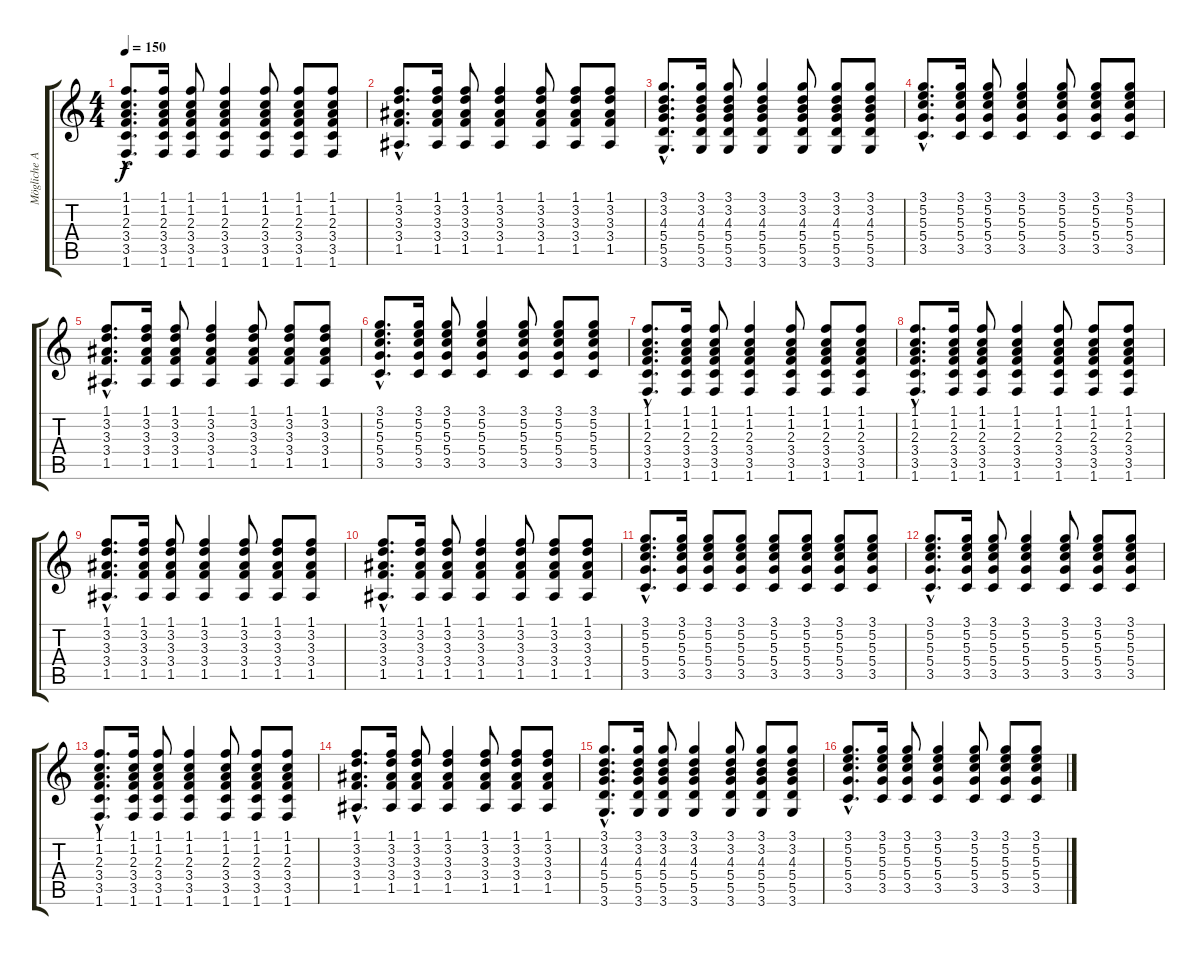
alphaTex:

\track ("Mögliche Akkorde" "Mögliche A") {instrument acousticguitarsteel}
\staff {score tabs}
\tuning (E4 B3 G3 D3 A2 E2) {hide}
\ts (4 4)
\tempo 150
\clef g2
\ks c
(1.1{hac} 1.2{hac} 2.3{hac} 3.4{hac} 3.5{hac} 1.6{hac}).8{d dy f} (1.1 1.2 2.3 3.4 3.5 1.6).16 (1.1 1.2 2.3 3.4 3.5 1.6).8 (1.1 1.2 2.3 3.4 3.5 1.6).4 (1.1 1.2 2.3 3.4 3.5 1.6).8 (1.1 1.2 2.3 3.4 3.5 1.6).8 (1.1 1.2 2.3 3.4 3.5 1.6).8 |
(1.1{hac} 3.2{hac} 3.3{hac} 3.4{hac} 1.5{hac}).8{d} (1.1 3.2 3.3 3.4 1.5).16 (1.1 3.2 3.3 3.4 1.5).8 (1.1 3.2 3.3 3.4 1.5).4 (1.1 3.2 3.3 3.4 1.5).8 (1.1 3.2 3.3 3.4 1.5).8 (1.1 3.2 3.3 3.4 1.5).8 |
(3.1{hac} 3.2{hac} 4.3{hac} 5.4{hac} 5.5{hac} 3.6{hac}).8{d} (3.1 3.2 4.3 5.4 5.5 3.6).16 (3.1 3.2 4.3 5.4 5.5 3.6).8 (3.1 3.2 4.3 5.4 5.5 3.6).4 (3.1 3.2 4.3 5.4 5.5 3.6).8 (3.1 3.2 4.3 5.4 5.5 3.6).8 (3.1 3.2 4.3 5.4 5.5 3.6).8 |
(3.1{hac} 5.2{hac} 5.3{hac} 5.4{hac} 3.5{hac}).8{d} (3.1 5.2 5.3 5.4 3.5).16 (3.1 5.2 5.3 5.4 3.5).8 (3.1 5.2 5.3 5.4 3.5).4 (3.1 5.2 5.3 5.4 3.5).8 (3.1 5.2 5.3 5.4 3.5).8 (3.1 5.2 5.3 5.4 3.5).8 |
(1.1{hac} 3.2{hac} 3.3{hac} 3.4{hac} 1.5{hac}).8{d} (1.1 3.2 3.3 3.4 1.5).16 (1.1 3.2 3.3 3.4 1.5).8 (1.1 3.2 3.3 3.4 1.5).4 (1.1 3.2 3.3 3.4 1.5).8 (1.1 3.2 3.3 3.4 1.5).8 (1.1 3.2 3.3 3.4 1.5).8 |
(3.1{hac} 5.2{hac} 5.3{hac} 5.4{hac} 3.5{hac}).8{d} (3.1 5.2 5.3 5.4 3.5).16 (3.1 5.2 5.3 5.4 3.5).8 (3.1 5.2 5.3 5.4 3.5).4 (3.1 5.2 5.3 5.4 3.5).8 (3.1 5.2 5.3 5.4 3.5).8 (3.1 5.2 5.3 5.4 3.5).8 |
(1.1{hac} 1.2{hac} 2.3{hac} 3.4{hac} 3.5{hac} 1.6{hac}).8{d} (1.1 1.2 2.3 3.4 3.5 1.6).16 (1.1 1.2 2.3 3.4 3.5 1.6).8 (1.1 1.2 2.3 3.4 3.5 1.6).4 (1.1 1.2 2.3 3.4 3.5 1.6).8 (1.1 1.2 2.3 3.4 3.5 1.6).8 (1.1 1.2 2.3 3.4 3.5 1.6).8 |
(1.1{hac} 1.2{hac} 2.3{hac} 3.4{hac} 3.5{hac} 1.6{hac}).8{d} (1.1 1.2 2.3 3.4 3.5 1.6).16 (1.1 1.2 2.3 3.4 3.5 1.6).8 (1.1 1.2 2.3 3.4 3.5 1.6).4 (1.1 1.2 2.3 3.4 3.5 1.6).8 (1.1 1.2 2.3 3.4 3.5 1.6).8 (1.1 1.2 2.3 3.4 3.5 1.6).8 |
(1.1{hac} 3.2{hac} 3.3{hac} 3.4{hac} 1.5{hac}).8{d} (1.1 3.2 3.3 3.4 1.5).16 (1.1 3.2 3.3 3.4 1.5).8 (1.1 3.2 3.3 3.4 1.5).4 (1.1 3.2 3.3 3.4 1.5).8 (1.1 3.2 3.3 3.4 1.5).8 (1.1 3.2 3.3 3.4 1.5).8 |
(1.1{hac} 3.2{hac} 3.3{hac} 3.4{hac} 1.5{hac}).8{d} (1.1 3.2 3.3 3.4 1.5).16 (1.1 3.2 3.3 3.4 1.5).8 (1.1 3.2 3.3 3.4 1.5).4 (1.1 3.2 3.3 3.4 1.5).8 (1.1 3.2 3.3 3.4 1.5).8 (1.1 3.2 3.3 3.4 1.5).8 |
(3.1{hac} 5.2{hac} 5.3{hac} 5.4{hac} 3.5{hac}).8{d} (3.1 5.2 5.3 5.4 3.5).16 (3.1 5.2 5.3 5.4 3.5).8 (3.1 5.2 5.3 5.4 3.5).8 (3.1 5.2 5.3 5.4 3.5).8 (3.1 5.2 5.3 5.4 3.5).8 (3.1 5.2 5.3 5.4 3.5).8 (3.1 5.2 5.3 5.4 3.5).8 |
(3.1{hac} 5.2{hac} 5.3{hac} 5.4{hac} 3.5{hac}).8{d} (3.1 5.2 5.3 5.4 3.5).16 (3.1 5.2 5.3 5.4 3.5).8 (3.1 5.2 5.3 5.4 3.5).4 (3.1 5.2 5.3 5.4 3.5).8 (3.1 5.2 5.3 5.4 3.5).8 (3.1 5.2 5.3 5.4 3.5).8 |
(1.1{hac} 1.2{hac} 2.3{hac} 3.4{hac} 3.5{hac} 1.6{hac}).8{d} (1.1 1.2 2.3 3.4 3.5 1.6).16 (1.1 1.2 2.3 3.4 3.5 1.6).8 (1.1 1.2 2.3 3.4 3.5 1.6).4 (1.1 1.2 2.3 3.4 3.5 1.6).8 (1.1 1.2 2.3 3.4 3.5 1.6).8 (1.1 1.2 2.3 3.4 3.5 1.6).8 |
(1.1{hac} 3.2{hac} 3.3{hac} 3.4{hac} 1.5{hac}).8{d} (1.1 3.2 3.3 3.4 1.5).16 (1.1 3.2 3.3 3.4 1.5).8 (1.1 3.2 3.3 3.4 1.5).4 (1.1 3.2 3.3 3.4 1.5).8 (1.1 3.2 3.3 3.4 1.5).8 (1.1 3.2 3.3 3.4 1.5).8 |
(3.1{hac} 3.2{hac} 4.3{hac} 5.4{hac} 5.5{hac} 3.6{hac}).8{d} (3.1 3.2 4.3 5.4 5.5 3.6).16 (3.1 3.2 4.3 5.4 5.5 3.6).8 (3.1 3.2 4.3 5.4 5.5 3.6).4 (3.1 3.2 4.3 5.4 5.5 3.6).8 (3.1 3.2 4.3 5.4 5.5 3.6).8 (3.1 3.2 4.3 5.4 5.5 3.6).8 |
(3.1{hac} 5.2{hac} 5.3{hac} 5.4{hac} 3.5{hac}).8{d} (3.1 5.2 5.3 5.4 3.5).16 (3.1 5.2 5.3 5.4 3.5).8 (3.1 5.2 5.3 5.4 3.5).4 (3.1 5.2 5.3 5.4 3.5).8 (3.1 5.2 5.3 5.4 3.5).8 (3.1 5.2 5.3 5.4 3.5).8
